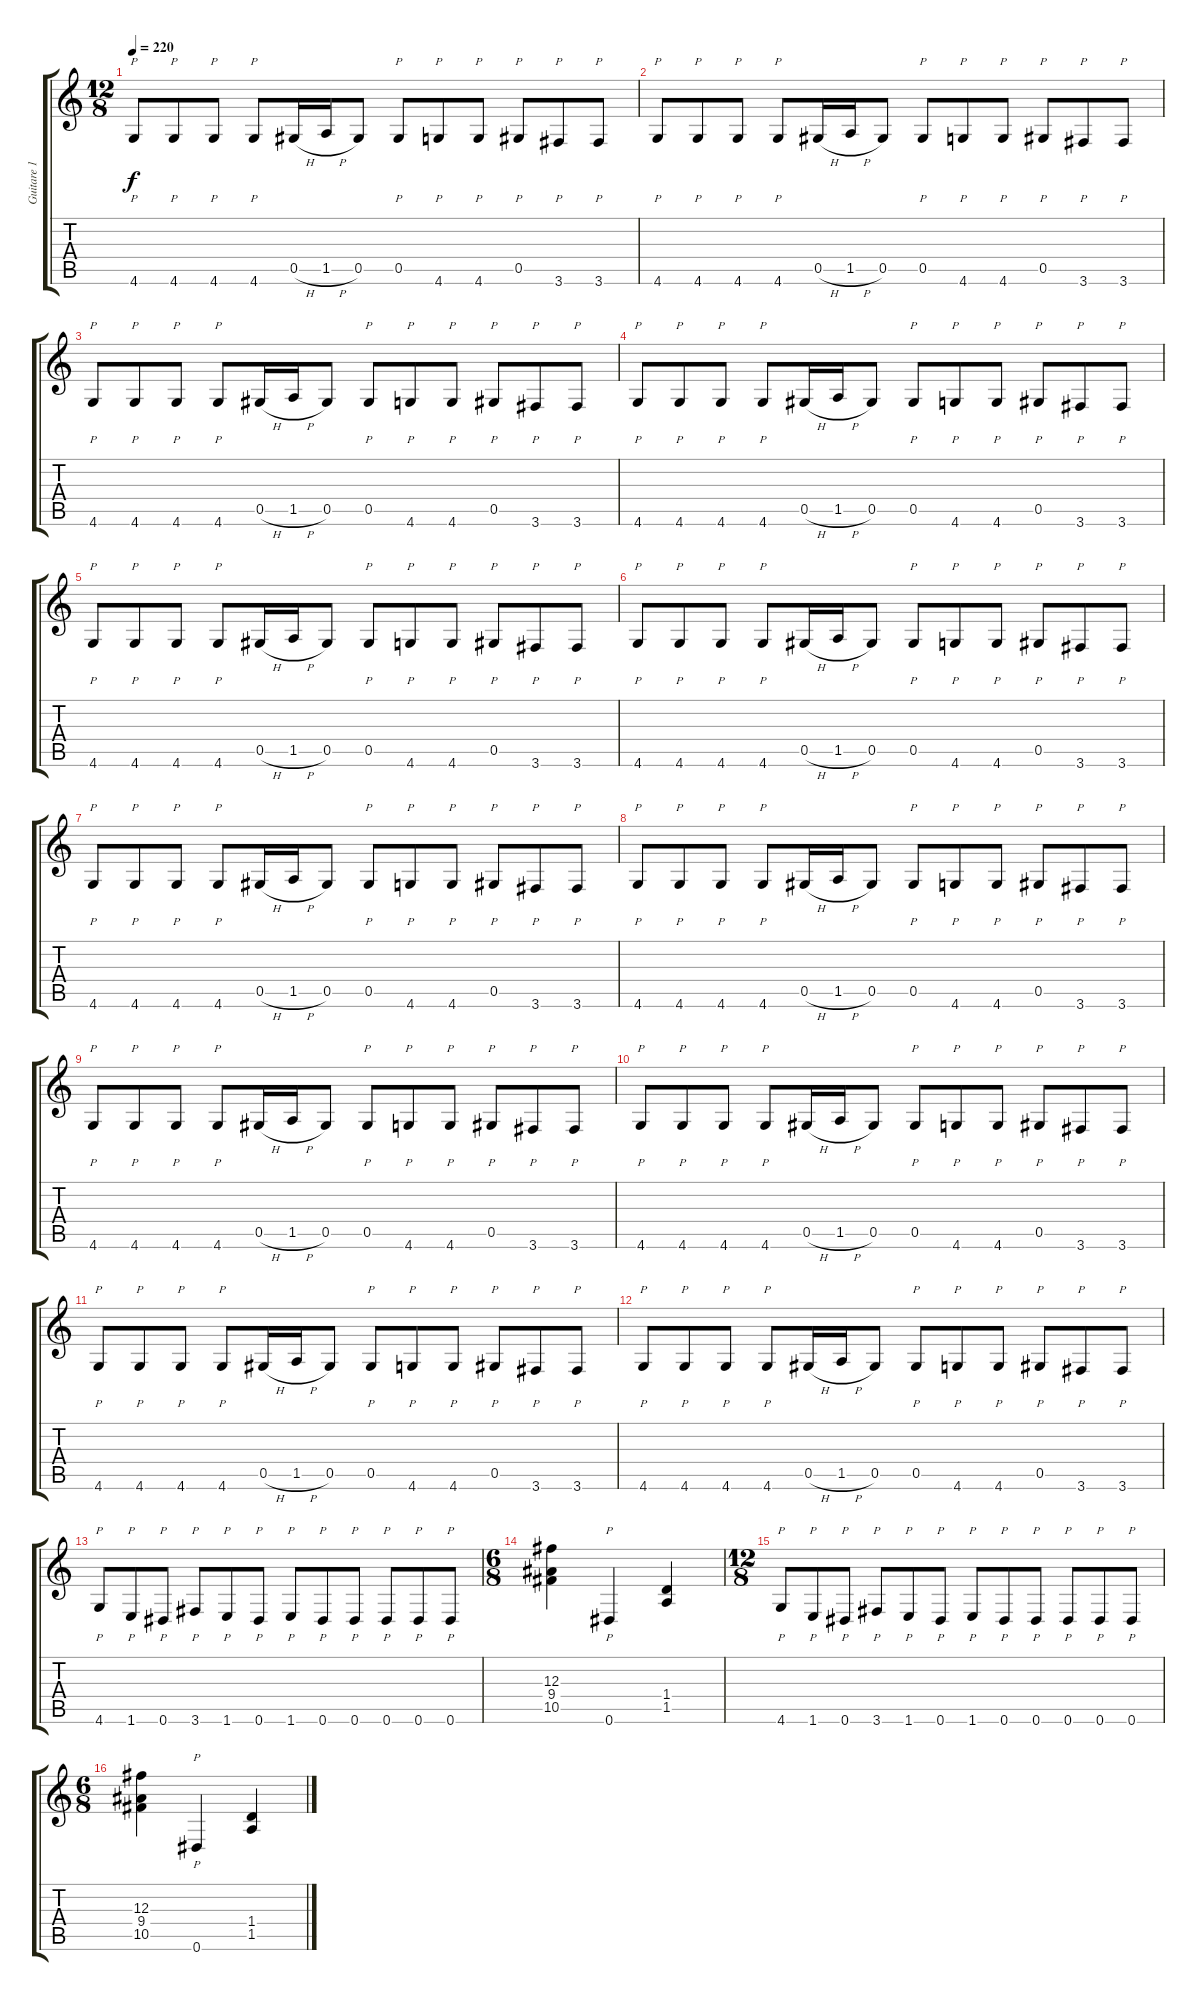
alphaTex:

\track ("Guitare 1" "Guitare 1") {instrument distortionguitar}
\staff {score tabs}
\tuning (Eb4 Bb3 Gb3 Db3 Ab2 Eb2) {hide}
\ts (12 8)
\tempo 220
\clef g2
\ks c
4.6.8{p dy f} 4.6.8{p} 4.6.8{p} 4.6.8{p} 0.5{h}.16 1.5{h}.16 0.5.8 0.5.8{p} 4.6.8{p} 4.6.8{p} 0.5.8{p} 3.6.8{p} 3.6.8{p} |
4.6.8{p} 4.6.8{p} 4.6.8{p} 4.6.8{p} 0.5{h}.16 1.5{h}.16 0.5.8 0.5.8{p} 4.6.8{p} 4.6.8{p} 0.5.8{p} 3.6.8{p} 3.6.8{p} |
4.6.8{p} 4.6.8{p} 4.6.8{p} 4.6.8{p} 0.5{h}.16 1.5{h}.16 0.5.8 0.5.8{p} 4.6.8{p} 4.6.8{p} 0.5.8{p} 3.6.8{p} 3.6.8{p} |
4.6.8{p} 4.6.8{p} 4.6.8{p} 4.6.8{p} 0.5{h}.16 1.5{h}.16 0.5.8 0.5.8{p} 4.6.8{p} 4.6.8{p} 0.5.8{p} 3.6.8{p} 3.6.8{p} |
4.6.8{p} 4.6.8{p} 4.6.8{p} 4.6.8{p} 0.5{h}.16 1.5{h}.16 0.5.8 0.5.8{p} 4.6.8{p} 4.6.8{p} 0.5.8{p} 3.6.8{p} 3.6.8{p} |
4.6.8{p} 4.6.8{p} 4.6.8{p} 4.6.8{p} 0.5{h}.16 1.5{h}.16 0.5.8 0.5.8{p} 4.6.8{p} 4.6.8{p} 0.5.8{p} 3.6.8{p} 3.6.8{p} |
4.6.8{p} 4.6.8{p} 4.6.8{p} 4.6.8{p} 0.5{h}.16 1.5{h}.16 0.5.8 0.5.8{p} 4.6.8{p} 4.6.8{p} 0.5.8{p} 3.6.8{p} 3.6.8{p} |
4.6.8{p} 4.6.8{p} 4.6.8{p} 4.6.8{p} 0.5{h}.16 1.5{h}.16 0.5.8 0.5.8{p} 4.6.8{p} 4.6.8{p} 0.5.8{p} 3.6.8{p} 3.6.8{p} |
4.6.8{p} 4.6.8{p} 4.6.8{p} 4.6.8{p} 0.5{h}.16 1.5{h}.16 0.5.8 0.5.8{p} 4.6.8{p} 4.6.8{p} 0.5.8{p} 3.6.8{p} 3.6.8{p} |
4.6.8{p} 4.6.8{p} 4.6.8{p} 4.6.8{p} 0.5{h}.16 1.5{h}.16 0.5.8 0.5.8{p} 4.6.8{p} 4.6.8{p} 0.5.8{p} 3.6.8{p} 3.6.8{p} |
4.6.8{p} 4.6.8{p} 4.6.8{p} 4.6.8{p} 0.5{h}.16 1.5{h}.16 0.5.8 0.5.8{p} 4.6.8{p} 4.6.8{p} 0.5.8{p} 3.6.8{p} 3.6.8{p} |
4.6.8{p} 4.6.8{p} 4.6.8{p} 4.6.8{p} 0.5{h}.16 1.5{h}.16 0.5.8 0.5.8{p} 4.6.8{p} 4.6.8{p} 0.5.8{p} 3.6.8{p} 3.6.8{p} |
4.6.8{p} 1.6.8{p} 0.6.8{p} 3.6.8{p} 1.6.8{p} 0.6.8{p} 1.6.8{p} 0.6.8{p} 0.6.8{p} 0.6.8{p} 0.6.8{p} 0.6.8{p} |
\ts (6 8)
(12.3 9.4 10.5).4 0.6.4{p} (1.4 1.5).4 |
\ts (12 8)
4.6.8{p} 1.6.8{p} 0.6.8{p} 3.6.8{p} 1.6.8{p} 0.6.8{p} 1.6.8{p} 0.6.8{p} 0.6.8{p} 0.6.8{p} 0.6.8{p} 0.6.8{p} |
\ts (6 8)
(12.3 9.4 10.5).4 0.6.4{p} (1.4 1.5).4
